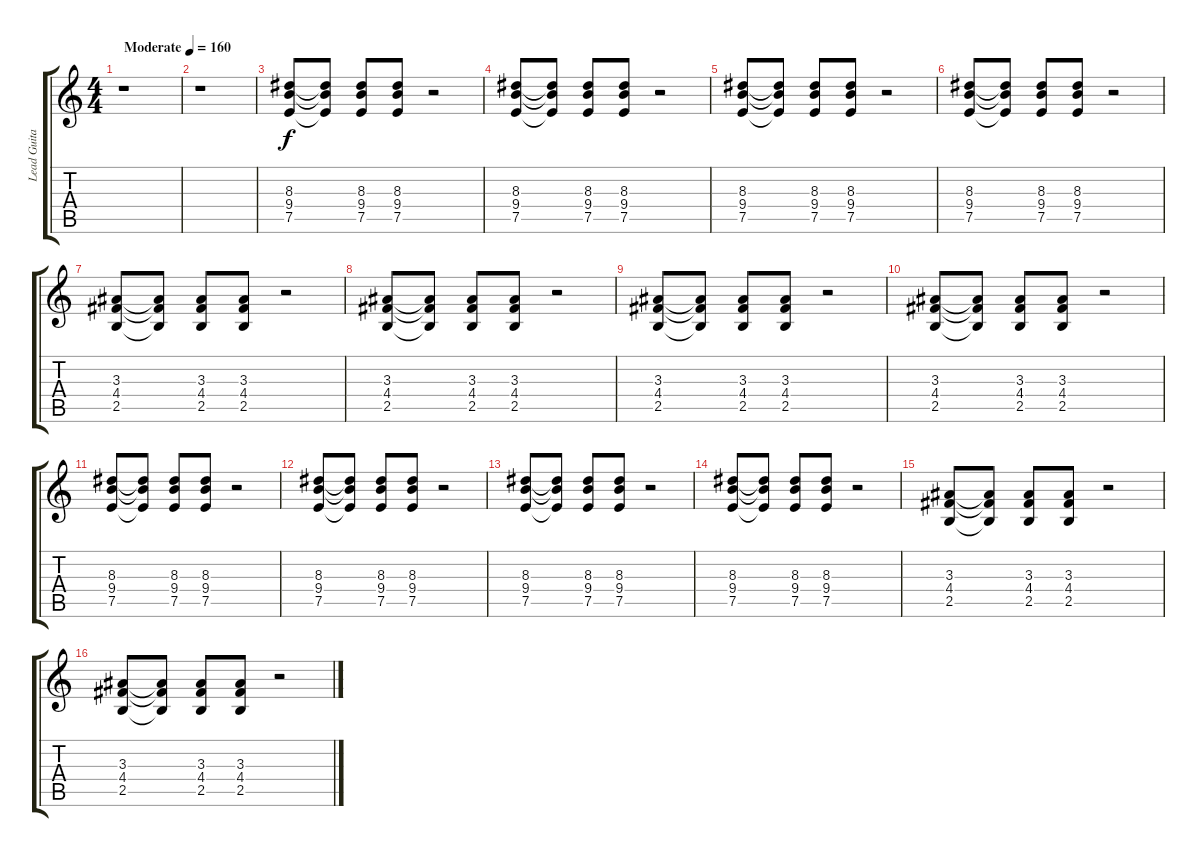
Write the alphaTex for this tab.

\track ("Lead Guitar" "Lead Guita") {instrument electricguitarmuted}
\staff {score tabs}
\tuning (E4 B3 G3 D3 A2 E2) {hide}
\ts (4 4)
\tempo (160 "Moderate")
\clef g2
\ks c
r.1{dy f instrument electricguitarmuted} |
r.1 |
(8.3 9.4 7.5).8 (8.3{t} 9.4{t} 7.5{t}).8 (8.3 9.4 7.5).8 (8.3 9.4 7.5).8 r.2 |
(8.3 9.4 7.5).8 (8.3{t} 9.4{t} 7.5{t}).8 (8.3 9.4 7.5).8 (8.3 9.4 7.5).8 r.2 |
(8.3 9.4 7.5).8 (8.3{t} 9.4{t} 7.5{t}).8 (8.3 9.4 7.5).8 (8.3 9.4 7.5).8 r.2 |
(8.3 9.4 7.5).8 (8.3{t} 9.4{t} 7.5{t}).8 (8.3 9.4 7.5).8 (8.3 9.4 7.5).8 r.2 |
(3.3 4.4 2.5).8 (3.3{t} 4.4{t} 2.5{t}).8 (3.3 4.4 2.5).8 (3.3 4.4 2.5).8 r.2 |
(3.3 4.4 2.5).8 (3.3{t} 4.4{t} 2.5{t}).8 (3.3 4.4 2.5).8 (3.3 4.4 2.5).8 r.2 |
(3.3 4.4 2.5).8 (3.3{t} 4.4{t} 2.5{t}).8 (3.3 4.4 2.5).8 (3.3 4.4 2.5).8 r.2 |
(3.3 4.4 2.5).8 (3.3{t} 4.4{t} 2.5{t}).8 (3.3 4.4 2.5).8 (3.3 4.4 2.5).8 r.2 |
(8.3 9.4 7.5).8 (8.3{t} 9.4{t} 7.5{t}).8 (8.3 9.4 7.5).8 (8.3 9.4 7.5).8 r.2 |
(8.3 9.4 7.5).8 (8.3{t} 9.4{t} 7.5{t}).8 (8.3 9.4 7.5).8 (8.3 9.4 7.5).8 r.2 |
(8.3 9.4 7.5).8 (8.3{t} 9.4{t} 7.5{t}).8 (8.3 9.4 7.5).8 (8.3 9.4 7.5).8 r.2 |
(8.3 9.4 7.5).8 (8.3{t} 9.4{t} 7.5{t}).8 (8.3 9.4 7.5).8 (8.3 9.4 7.5).8 r.2 |
(3.3 4.4 2.5).8 (3.3{t} 4.4{t} 2.5{t}).8 (3.3 4.4 2.5).8 (3.3 4.4 2.5).8 r.2 |
(3.3 4.4 2.5).8 (3.3{t} 4.4{t} 2.5{t}).8 (3.3 4.4 2.5).8 (3.3 4.4 2.5).8 r.2
